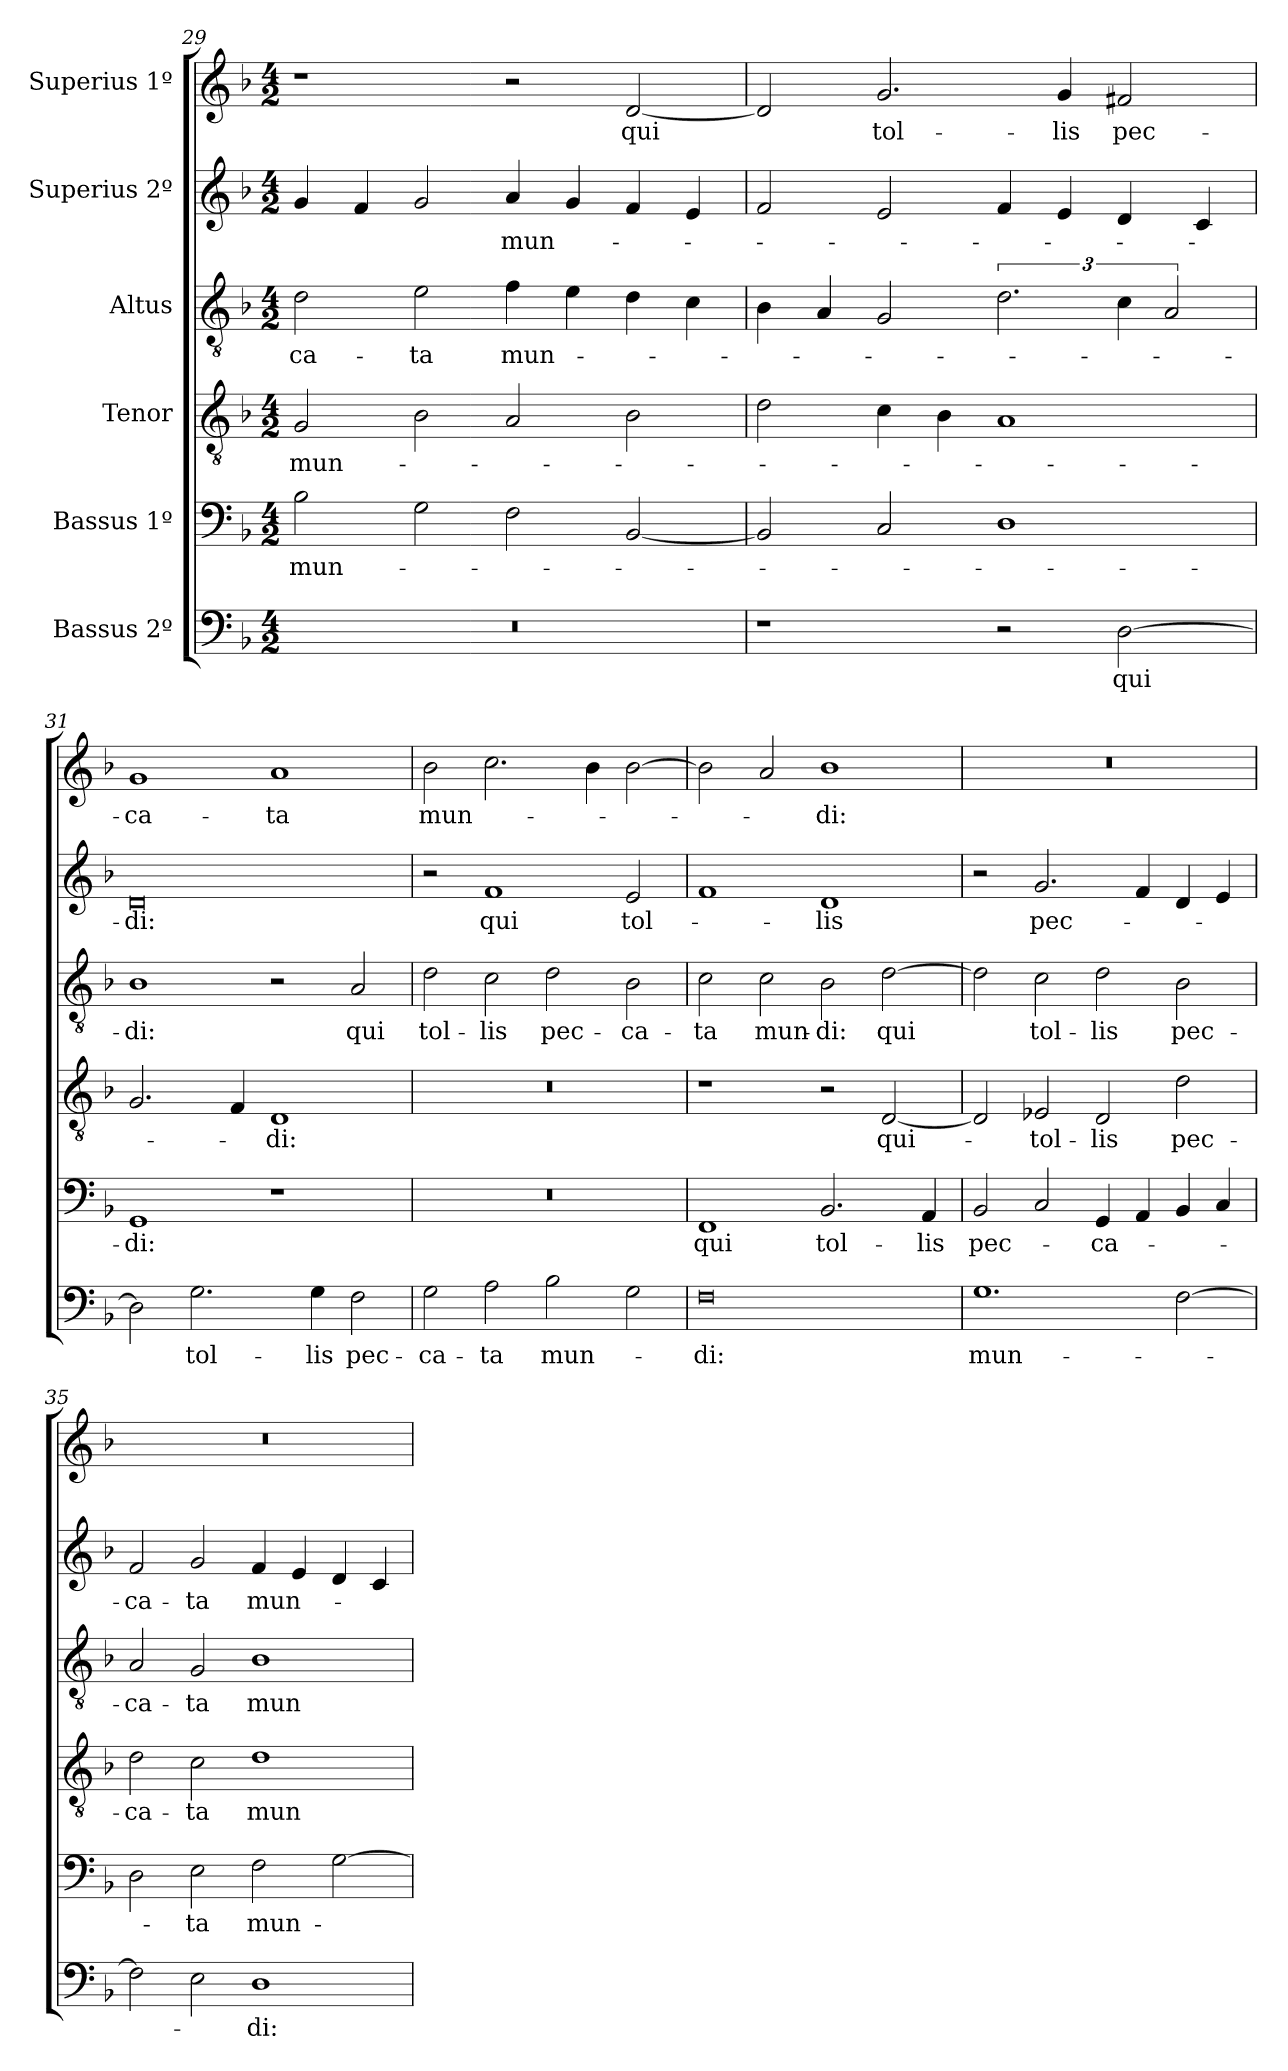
**kern	**text	**kern	**text	**kern	**text	**kern	**text	**kern	**text	**kern	**text
*part6	*part6	*part5	*part5	*part4	*part4	*part3	*part3	*part2	*part2	*part1	*part1
*staff6	*staff6	*staff5	*staff5	*staff4	*staff4	*staff3	*staff3	*staff2	*staff2	*staff1	*staff1
*I"Bassus 2º	*	*I"Bassus 1º	*	*I"Tenor	*	*I"Altus	*	*I"Superius 2º	*	*I"Superius 1º	*
*clefF4	*	*clefF4	*	*clefGv2	*	*clefGv2	*	*clefG2	*	*clefG2	*
*k[b-]	*	*k[b-]	*	*k[b-]	*	*k[b-]	*	*k[b-]	*	*k[b-]	*
*M4/2	*	*M4/2	*	*M4/2	*	*M4/2	*	*M4/2	*	*M4/2	*
=29	=29	=29	=29	=29	=29	=29	=29	=29	=29	=29	=29
0r	.	2B-\	mun-	2G/	mun-	2d\	-ca-	4g/	.	1r	.
.	.	.	.	.	.	.	.	4f/	.	.	.
.	.	2G\	.	2B-\	.	2e\	-ta	2g/	.	.	.
.	.	2F\	.	2A/	.	4f\	mun-	4a/	mun-	2r	.
.	.	.	.	.	.	4e\	.	4g/	.	.	.
.	.	[2BB-/	.	2B-\	.	4d\	.	4f/	.	[2d/	qui
.	.	.	.	.	.	4c\	.	4e/	.	.	.
=30	=30	=30	=30	=30	=30	=30	=30	=30	=30	=30	=30
1r	.	2BB-/]	.	2d\	.	4B-\	.	2f/	.	2d/]	.
.	.	.	.	.	.	4A/	.	.	.	.	.
.	.	2C/	.	4c\	.	2G/	.	2e/	.	2.g/	tol-
.	.	.	.	4B-\	.	.	.	.	.	.	.
2r	.	1D\	.	1A/	.	3.d\	.	4f/	.	.	.
.	.	.	.	.	.	.	.	4e/	.	4g/	-lis
[2D\	qui	.	.	.	.	6c\	.	4d/	.	2f#X/	pec-
.	.	.	.	.	.	3A/	.	.	.	.	.
.	.	.	.	.	.	.	.	4c/	.	.	.
=31	=31	=31	=31	=31	=31	=31	=31	=31	=31	=31	=31
2D\]	.	1GG/	-di:	2.G/	.	1B-\	-di:	0d/	-di:	1g/	-ca-
2.G\	tol-	.	.	.	.	.	.	.	.	.	.
.	.	.	.	4F/	.	.	.	.	.	.	.
.	.	1r	.	1D/	-di:	2r	.	.	.	1a/	-ta
4G\	-lis	.	.	.	.	.	.	.	.	.	.
2F\	pec-	.	.	.	.	2A/	qui	.	.	.	.
=32	=32	=32	=32	=32	=32	=32	=32	=32	=32	=32	=32
2G\	-ca-	0r	.	0r	.	2d\	tol-	2r	.	2b-\	mun-
2A\	-ta	.	.	.	.	2c\	-lis	1f/	qui	2.cc\	.
2B-\	mun-	.	.	.	.	2d\	pec-	.	.	.	.
.	.	.	.	.	.	.	.	.	.	4b-\	.
2G\	.	.	.	.	.	2B-\	-ca-	2e/	tol-	[2b-\	.
=33	=33	=33	=33	=33	=33	=33	=33	=33	=33	=33	=33
0F\	-di:	1FF/	qui	1r	.	2c\	-ta	1f/	.	2b-\]	.
.	.	.	.	.	.	2c\	mun-	.	.	2a/	.
.	.	2.BB-/	tol-	2r	.	2B-\	-di:	1d/	-lis	1b-\	-di:
.	.	.	.	[2D/	qui-	[2d\	qui	.	.	.	.
.	.	4AA/	-lis	.	.	.	.	.	.	.	.
=34	=34	=34	=34	=34	=34	=34	=34	=34	=34	=34	=34
1.G\	mun-	2BB-/	pec-	2D/]	.	2d\]	.	2r	.	0r	.
.	.	2C/	.	2E-X/	-tol-	2c\	tol-	2.g/	pec-	.	.
.	.	4GG/	-ca-	2D/	-lis	2d\	-lis	.	.	.	.
.	.	4AA/	.	.	.	.	.	4f/	.	.	.
[2F\	.	4BB-/	.	2d\	pec-	2B-\	pec-	4d/	.	.	.
.	.	4C/	.	.	.	.	.	4e/	.	.	.
=35	=35	=35	=35	=35	=35	=35	=35	=35	=35	=35	=35
2F\]	.	2D\	.	2d\	-ca-	2A/	-ca-	2f/	-ca-	0r	.
2E\	.	2E\	-ta	2c\	-ta	2G/	-ta	2g/	-ta	.	.
1D\	-di:	2F\	mun-	1d\	mun-	1B-\	mun-	4f/	mun-	.	.
.	.	.	.	.	.	.	.	4e/	.	.	.
.	.	[2G\	.	.	.	.	.	4d/	.	.	.
.	.	.	.	.	.	.	.	4c/	.	.	.
=	=	=	=	=	=	=	=	=	=	=	=
*-	*-	*-	*-	*-	*-	*-	*-	*-	*-	*-	*-
